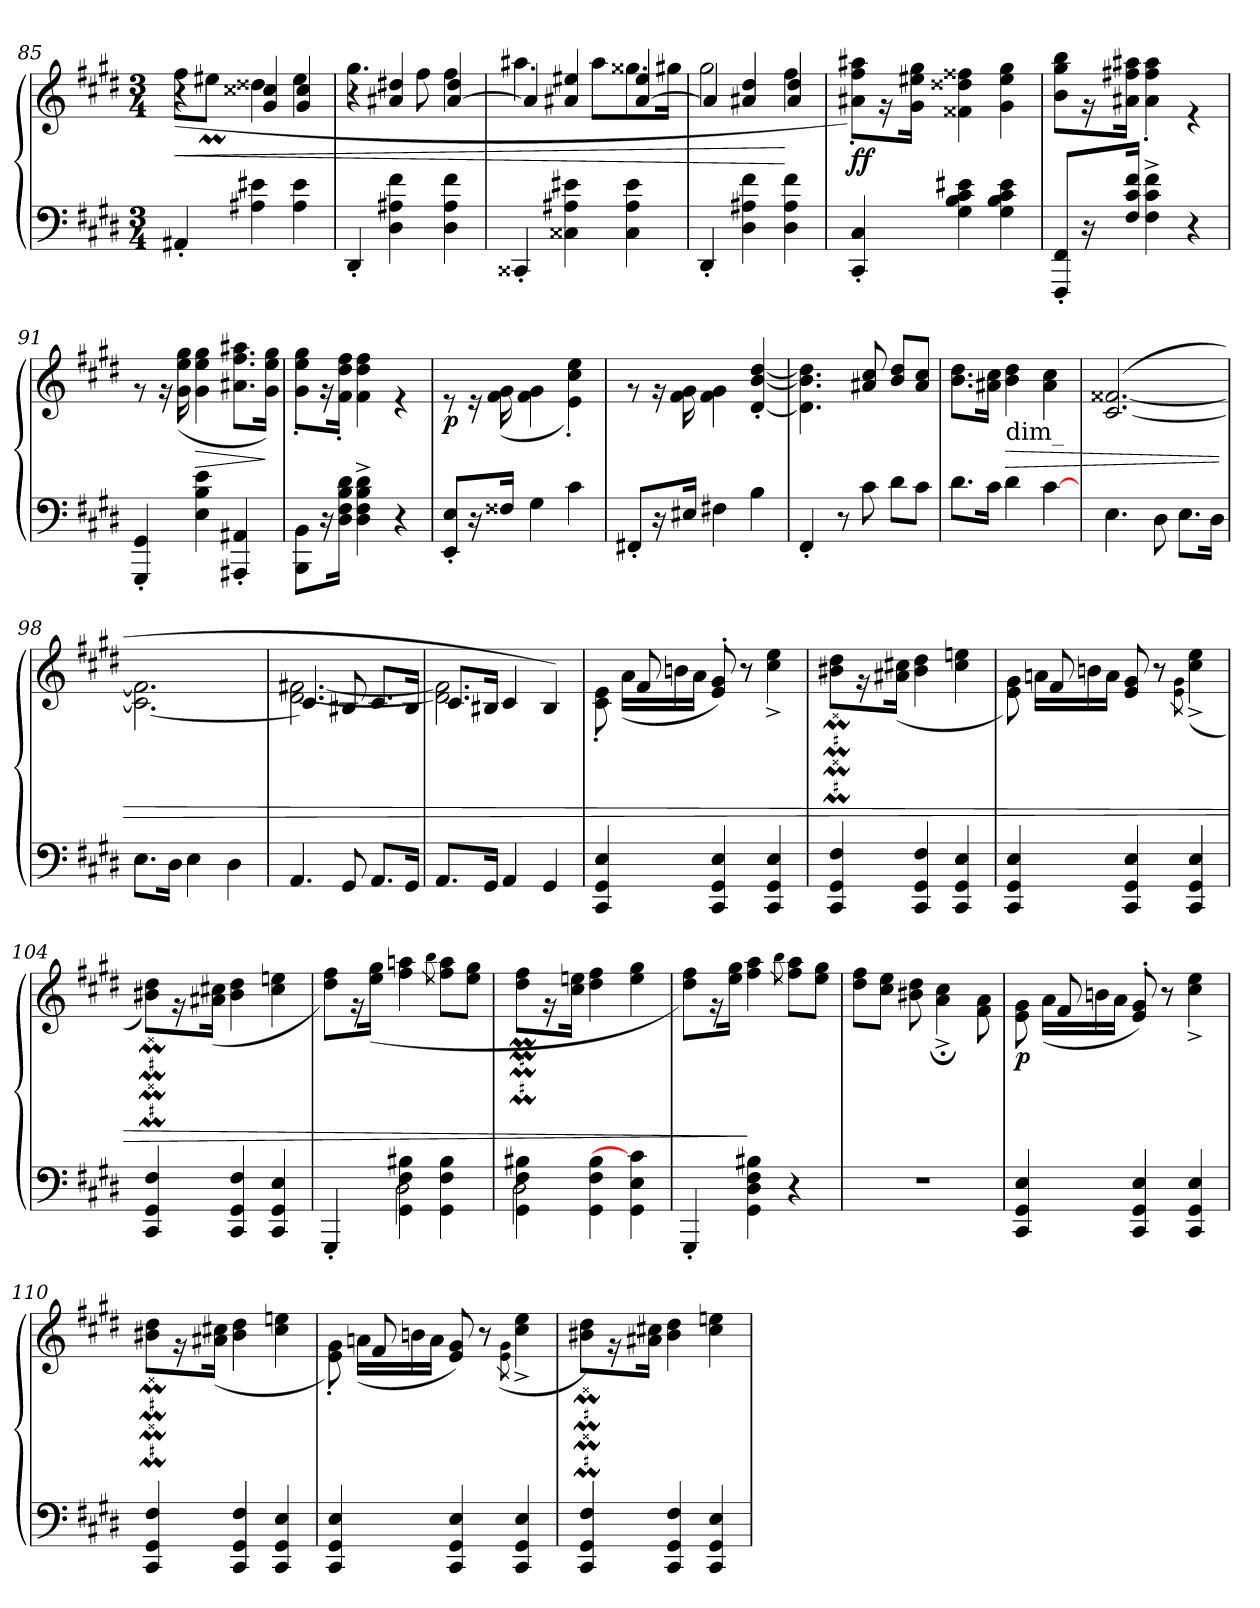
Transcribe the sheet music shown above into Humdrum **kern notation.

**kern	**kern	**dynam
*part1	*part1	*part1
*staff2	*staff1	*staff1/2
!!LO:LB:g=z
*clefF4	*clefG2	*
*k[f#c#g#d#]	*k[f#c#g#d#]	*
*c#:	*c#:	*
*M3/4	*M3/4	*
=85	=85	=85
!	!LO:TX:b:t=Cres_	!
!	!	!LO:HP:b
*	*^	*
*	*	*^	*
4AA#X'/	2.ryy	(<8ff#\L	4r	<
.	.	8ee#Xm\J	.	.
4A#X\ 4e#X\	.	4dd##X\	4g#/ 4cc##X/	.
4A#\ 4e#\	.	4ee#\	4g#/ 4cc##/	.
=86	=86	=86	=86	=86
4DD#'/	2.ryy	4.gg#\	4r	.
4D#\ 4A#X\ 4f#\	.	.	4a#X/ 4dd#X/	.
.	.	8ff#\	.	.
4D#\ 4A#\ 4f#\	.	4ff#\	[4a#/ 4dd#/	.
=87	=87	=87	=87	=87
4CC##X'/	2.ryy	4.aa#X\	4a#/]	.
4C##X\ 4A#X\ 4e#X\	.	.	4a#X/ 4ee#X/	.
.	.	8aa#\L	.	.
4C##\ 4A#\ 4e#\	.	8.gg##X\	[4a#/ 4ee#/	.
.	.	16gg#X\Jk	.	.
=88	=88	=88	=88	=88
4DD#'/	2.ryy	2gg#\	4a#/]	.
4D#\ 4A#X\ 4f#\	.	.	4a#X/ 4dd#/	.
4D#\ 4A#\ 4f#\	.	4ff#\	4a#/ 4dd#/	[
=89	=89	=89	=89	=89
!	!	!	!	!LO:DY:b
*	*	*v	*v	*
4CC#/' 4C#/'	2.ryy	8a#X\' 8ff#\' 8aa#X\'L)	ff
.	.	16r	.
.	.	16g#\ 16ee#X\ 16gg#\Jk	.
4G#\ 4B\ 4c#\ 4e#X\	.	4f##X\ 4dd##X\ 4ff##X\	.
4G#\ 4B\ 4c#\ 4e#\	.	4g#\ 4ee#\ 4gg#\	.
!!LO:PB:g=z	!!
=90	=90	=90	=90
8FFF#/' 8FF#/'L	2.ryy	8b\ 8gg#\ 8bb\L	.
16r	.	16r	.
16F#/ 16c#/ 16f#/Jk	.	16a#X\ 16ff#X\ 16aa#X\Jk	.
4F#\^ 4c#\^ 4f#\^	.	4a#\' 4ff#\' 4aa#\'	.
4r	.	4r	.
=91	=91	=91	=91
4GGG#/' 4GG#/'	2.ryy	8r	.
.	.	16r	.
.	.	(>16g#\ 16ee\ 16gg#\	.
!	!	!	!LO:HP:b
4E\ 4B\ 4e\	.	4g#\ 4ee\ 4gg#\	>
4AAA#X/' 4AA#X/'	.	8.a#X\ 8.ff#\ 8.aa#X\L	.
.	.	16g#\ 16ee\ 16gg#\Jk)	]
=92	=92	=92	=92
8BBB\ 8BB\L	2.ryy	8g#\' 8ee\' 8gg#\'L	.
16r	.	16r	.
16D#\ 16F#\ 16B\ 16d#\Jk	.	16f#\' 16dd#\' 16ff#\'Jk	.
4D#\^ 4F#\^ 4B\^ 4d#\^	.	4f#\ 4dd#\ 4ff#\	.
4r	.	4r	.
=93	=93	=93	=93
!	!	!	!LO:DY:b
8EE/' 8E/'L	2.ryy	8r	p
16r	.	16r	.
16F##X/Jk	.	(>16f#\ 16g#\	.
4G#\	.	4f#\ 4g#\	.
4c#\	.	4e\' 4cc#\' 4ee\')	.
=94	=94	=94	=94
8FF#X'/L	2.ryy	8r	.
16r	.	16r	.
16E#X/Jk	.	16f#\ 16g#\	.
4F#X\	.	4f#\ 4g#\	.
4B\	.	[4d#/' [4b/' [4dd#/'	.
=95	=95	=95	=95
4FF#'/	2.ryy	4.d#\] 4.b\] 4.dd#\]	.
8r	.	.	.
8c#\	.	8a#X/ 8cc#/	.
8d#\L	.	8b/ 8dd#/L	.
8c#\J	.	8a#/ 8cc#/J	.
!!LO:LB:g=z	!!
=96	=96	=96	=96
8.d#\L	2.ryy	8.b\ 8.dd#\L	.
16c#\Jk	.	16a#X\ 16cc#\Jk	.
!	!	!LO:TX:b:t=dim_	!
!	!	!	!LO:HP:b
4d#\	.	4b\ 4dd#\	>
[4c#\	.	4a#\ 4cc#\	.
=97	=97	=97	=97
4.E\	2.ryy	(>[2.c#/ [2.f##X/	.
8D#\	.	.	.
8.E\L	.	.	.
16D#\Jk	.	.	.
=98	=98	=98	=98
8.E\L	2.ryy	2.c#\_ 2.f##\]	.
16D#\Jk	.	.	.
4E\	.	.	.
4D#\	.	.	.
=99	=99	=99	=99
*	*	*^	*
4.AA/	2.ryy	[2.d#\ [2.f#X\	4.c#/]	.
8GG#/	.	.	8B#X/	.
8.AA/L	.	.	8.c#/L	.
16GG#/Jk	.	.	16B#/Jk	.
=100	=100	=100	=100	=100
8.AA/L	2.ryy	2.d#\] 2.f#\]	8.c#/L	.
16GG#/Jk	.	.	16B#X/Jk	.
4AA/	.	.	4c#/	.
4GG#/	.	.	4B#/)	.
=101	=101	=101	=101	=101
4CC#/ 4GG#/ 4E/	2.ryy	8c#\' 8e\'	8ryy	.
*	*	*Xtuplet	*	*
.	.	(>24a\LL	8f#/	.
.	.	24bn\	.	.
.	.	24a\JJ	.	.
4CC#/ 4GG#/ 4E/	.	8ryy	8e/' 8g#/')	.
.	.	8r	8r	.
4CC#/ 4GG#/ 4E/	.	4cc#\^ 4ee\^	4ryy	.
*	*	*v	*v	*
!!LO:LB:g=z
=102	=102	=102	=102
4CC#/ 4GG#/ 4F#/	2.ryy	8b#X\M 8dd#\ML	.
.	.	16r	.
.	.	(>16a#X\ 16cc#\Jk	.
4CC#/ 4GG#/ 4F#/	.	4b#\ 4dd#\	.
4CC#/ 4GG#/ 4E/	.	4cc#\ 4ee\	.
=103	=103	=103	=103
*	*	*^	*
4CC#/ 4GG#/ 4E/	2.ryy	8e\ 8g#\)	8ryy	.
.	.	24an\LL	8f#/	.
.	.	24bn\	.	.
.	.	24a\JJ	.	.
4CC#/ 4GG#/ 4E/	.	8ryy	8e/ 8g#/	.
.	.	8r	8r	.
.	.	8qe\ 8qg#\	.	.
4CC#/ 4GG#/ 4E/	.	(>4cc#\^ 4ee\^	4ryy	.
*	*	*v	*v	*
=104	=104	=104	=104
4CC#/ 4GG#/ 4F#/	2.ryy	8b#X\M 8dd#\ML)	.
.	.	16r	.
.	.	(>16a#X\ 16cc#\Jk	.
4CC#/ 4GG#/ 4F#/	.	4b#\ 4dd#\	.
4CC#/ 4GG#/ 4E/	.	4cc#\ 4ee\	.
=105	=105	=105	=105
*^	*	*	*
4ryy	4GGG#'/	2.ryy	8dd#\ 8ff#\L)	.
.	.	.	16r	.
.	.	.	(>16ee\ 16gg#\Jk	.
4GG#\ 4F#\ 4B#X\	2D#\	.	4ff#\ 4aan\	.
.	.	.	8qbb\	.
4GG#\ 4F#\ 4B#\	.	.	8ff#\ 8aa\L	.
.	.	.	8ee\ 8gg#\J	.
=106	=106	=106	=106	=106
4GG#\ 4F#\ 4B#X\	2D#\	2.ryy	8dd#\M 8ff#\ML	.
.	.	.	16r	.
.	.	.	16cc#\ 16ee\Jk	.
4GG#\ 4F#\ 4B#\	.	.	4dd#\ 4ff#\	.
4GG#\ 4E\ 4c#\]	4ryy	.	4ee\ 4gg#\	.
*v	*v	*	*	*
=107	=107	=107	=107
4GGG#'/	2.ryy	8dd#\ 8ff#\L)	.
.	.	16r	.
.	.	16ee\ 16gg#\Jk	.
4GG#\ 4D#\ 4F#\ 4B#X\	.	4ff#\ 4aa\	]
.	.	8qbb\	.
4r	.	8ff#\ 8aa\L	.
.	.	8ee\ 8gg#\J	.
!!LO:LB:g=z	!!
=108	=108	=108	=108
2.r	2.ryy	8dd#\ 8ff#\L	.
.	.	8cc#\ 8ee\J	.
.	.	8b#X\ 8dd#\	.
.	.	4a\;^ 4cc#\;^	.
.	.	8f#\ 8a\	.
=109	=109	=109	=109
*	*	*^	*
!	!	!	!	!LO:DY:b
4CC#/ 4GG#/ 4E/	2.ryy	8e\ 8g#\	8ryy	p
.	.	(>24a\LL	8f#/	.
.	.	24bn\	.	.
.	.	24a\JJ	.	.
4CC#/ 4GG#/ 4E/	.	8ryy	8e/' 8g#/')	.
.	.	8r	8r	.
4CC#/ 4GG#/ 4E/	.	4cc#\^ 4ee\^	4ryy	.
*	*	*v	*v	*
=110	=110	=110	=110
4CC#/ 4GG#/ 4F#/	2.ryy	8b#X\M 8dd#\ML	.
.	.	16r	.
.	.	(>16a#X\ 16cc#\Jk	.
4CC#/ 4GG#/ 4F#/	.	4b#\ 4dd#\	.
4CC#/ 4GG#/ 4E/	.	4cc#\ 4ee\	.
=111	=111	=111	=111
*	*	*^	*
4CC#/ 4GG#/ 4E/	2.ryy	8e\' 8g#\')	8ryy	.
.	.	(>24an\LL	8f#/	.
.	.	24bn\	.	.
.	.	24a\JJ	.	.
4CC#/ 4GG#/ 4E/	.	8ryy	8e/ 8g#/)	.
.	.	8r	8r	.
.	.	(>8qe\ 8qg#\	.	.
4CC#/ 4GG#/ 4E/	.	4cc#\^ 4ee\^	4ryy	.
*	*	*v	*v	*
=112	=112	=112	=112
4CC#/ 4GG#/ 4F#/	2.ryy	8b#X\M 8dd#\ML)	.
.	.	16r	.
.	.	16a#X\ 16cc#\Jk	.
4CC#/ 4GG#/ 4F#/	.	4b#\ 4dd#\	.
4CC#/ 4GG#/ 4E/	.	4cc#\ 4ee\	.
*	*v	*v	*
=	=	=
*-	*-	*-
